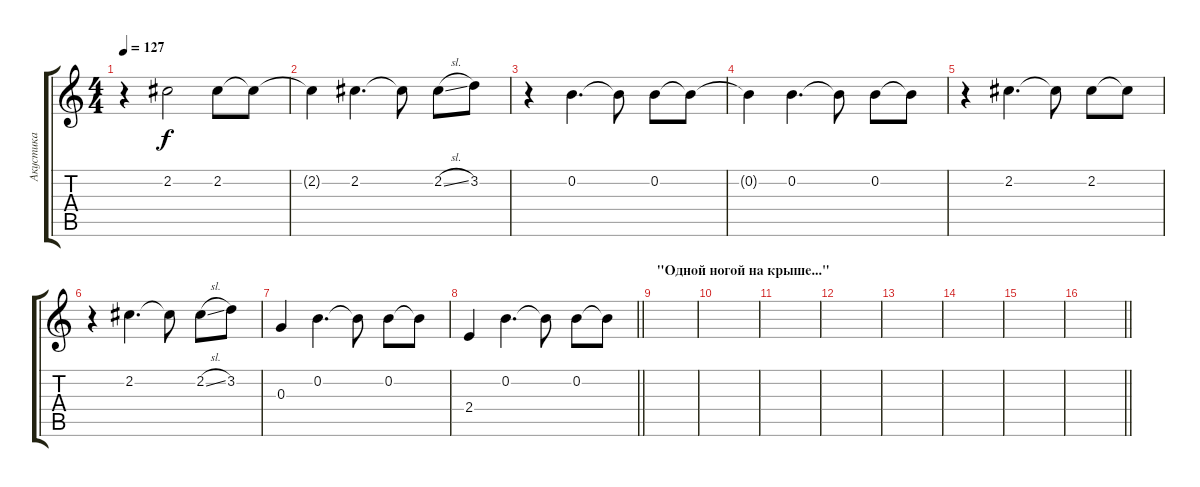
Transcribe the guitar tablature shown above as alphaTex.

\track ("Акустика" "Акустика") {instrument acousticguitarsteel}
\staff {score tabs}
\tuning (E4 B3 G3 D3 A2 E2) {hide}
\ts (4 4)
\tempo 127
\clef g2
\ks c
r.4{dy f} 2.2.2 2.2.8 2.2{t}.8 |
2.2{t}.4 2.2.4{d} 2.2{t}.8 2.2{sl}.8 3.2.8 |
r.4 0.2.4{d} 0.2{t}.8 0.2.8 0.2{t}.8 |
0.2{t}.4 0.2.4{d} 0.2{t}.8 0.2.8 0.2{t}.8 |
r.4 2.2.4{d} 2.2{t}.8 2.2.8 2.2{t}.8 |
r.4 2.2.4{d} 2.2{t}.8 2.2{sl}.8 3.2.8 |
0.3.4 0.2.4{d} 0.2{t}.8 0.2.8 0.2{t}.8 |
\barLineRight lightlight
2.4.4 0.2.4{d} 0.2{t}.8 0.2.8 0.2{t}.8 |
\section ("" "\"Одной ногой на крыше...\"")
|
|
|
|
|
|
|
\barLineRight lightlight
